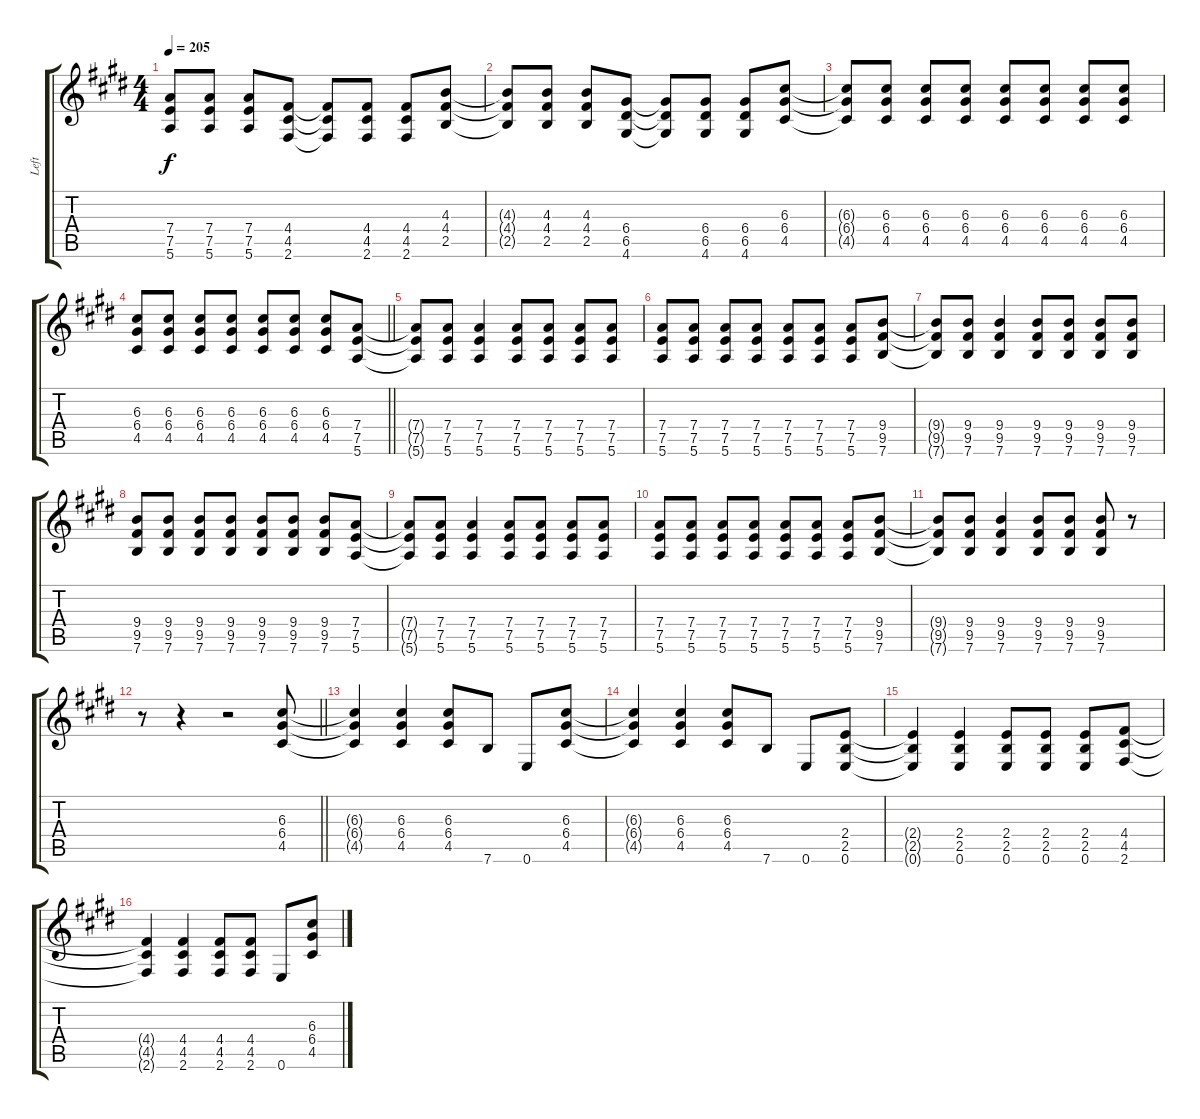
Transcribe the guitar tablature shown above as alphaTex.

\track ("Left" "Left") {instrument distortionguitar}
\staff {score tabs}
\tuning (E4 B3 G3 D3 A2 E2) {hide}
\ts (4 4)
\tempo 205
\clef g2
\ks e
(7.4{t} 7.5{t} 5.6{t}).8{dy f} (7.4 7.5 5.6).8 (7.4 7.5 5.6).8 (4.4 4.5 2.6).8 (4.4{t} 4.5{t} 2.6{t}).8 (4.4 4.5 2.6).8 (4.4 4.5 2.6).8 (4.3 4.4 2.5).8 |
\ks c#minor
(4.3{t} 4.4{t} 2.5{t}).8 (4.3 4.4 2.5).8 (4.3 4.4 2.5).8 (6.4 6.5 4.6).8 (6.4{t} 6.5{t} 4.6{t}).8 (6.4 6.5 4.6).8 (6.4 6.5 4.6).8 (6.3 6.4 4.5).8 |
(6.3{t} 6.4{t} 4.5{t}).8 (6.3 6.4 4.5).8 (6.3 6.4 4.5).8 (6.3 6.4 4.5).8 (6.3 6.4 4.5).8 (6.3 6.4 4.5).8 (6.3 6.4 4.5).8 (6.3 6.4 4.5).8 |
\barLineRight lightlight
(6.3 6.4 4.5).8 (6.3 6.4 4.5).8 (6.3 6.4 4.5).8 (6.3 6.4 4.5).8 (6.3 6.4 4.5).8 (6.3 6.4 4.5).8 (6.3 6.4 4.5).8 (7.4 7.5 5.6).8 |
\ks e
(7.4{t} 7.5{t} 5.6{t}).8 (7.4 7.5 5.6).8 (7.4 7.5 5.6).4 (7.4 7.5 5.6).8 (7.4 7.5 5.6).8 (7.4 7.5 5.6).8 (7.4 7.5 5.6).8 |
\ks c#minor
(7.4 7.5 5.6).8 (7.4 7.5 5.6).8 (7.4 7.5 5.6).8 (7.4 7.5 5.6).8 (7.4 7.5 5.6).8 (7.4 7.5 5.6).8 (7.4 7.5 5.6).8 (9.4 9.5 7.6).8 |
(9.4{t} 9.5{t} 7.6{t}).8 (9.4 9.5 7.6).8 (9.4 9.5 7.6).4 (9.4 9.5 7.6).8 (9.4 9.5 7.6).8 (9.4 9.5 7.6).8 (9.4 9.5 7.6).8 |
(9.4 9.5 7.6).8 (9.4 9.5 7.6).8 (9.4 9.5 7.6).8 (9.4 9.5 7.6).8 (9.4 9.5 7.6).8 (9.4 9.5 7.6).8 (9.4 9.5 7.6).8 (7.4 7.5 5.6).8 |
\ks e
(7.4{t} 7.5{t} 5.6{t}).8 (7.4 7.5 5.6).8 (7.4 7.5 5.6).4 (7.4 7.5 5.6).8 (7.4 7.5 5.6).8 (7.4 7.5 5.6).8 (7.4 7.5 5.6).8 |
\ks c#minor
(7.4 7.5 5.6).8 (7.4 7.5 5.6).8 (7.4 7.5 5.6).8 (7.4 7.5 5.6).8 (7.4 7.5 5.6).8 (7.4 7.5 5.6).8 (7.4 7.5 5.6).8 (9.4 9.5 7.6).8 |
(9.4{t} 9.5{t} 7.6{t}).8 (9.4 9.5 7.6).8 (9.4 9.5 7.6).4 (9.4 9.5 7.6).8 (9.4 9.5 7.6).8 (9.4 9.5 7.6).8 r.8 |
\barLineRight lightlight
r.8 r.4 r.2 (6.3 6.4 4.5).8 |
\ks e
(6.3{t} 6.4{t} 4.5{t}).4 (6.3 6.4 4.5).4 (6.3 6.4 4.5).8 7.6.8 0.6.8 (6.3 6.4 4.5).8 |
\ks c#minor
(6.3{t} 6.4{t} 4.5{t}).4 (6.3 6.4 4.5).4 (6.3 6.4 4.5).8 7.6.8 0.6.8 (2.4 2.5 0.6).8 |
(2.4{t} 2.5{t} 0.6{t}).4 (2.4 2.5 0.6).4 (2.4 2.5 0.6).8 (2.4 2.5 0.6).8 (2.4 2.5 0.6).8 (4.4 4.5 2.6).8 |
(4.4{t} 4.5{t} 2.6{t}).4 (4.4 4.5 2.6).4 (4.4 4.5 2.6).8 (4.4 4.5 2.6).8 0.6.8 (6.3 6.4 4.5).8
